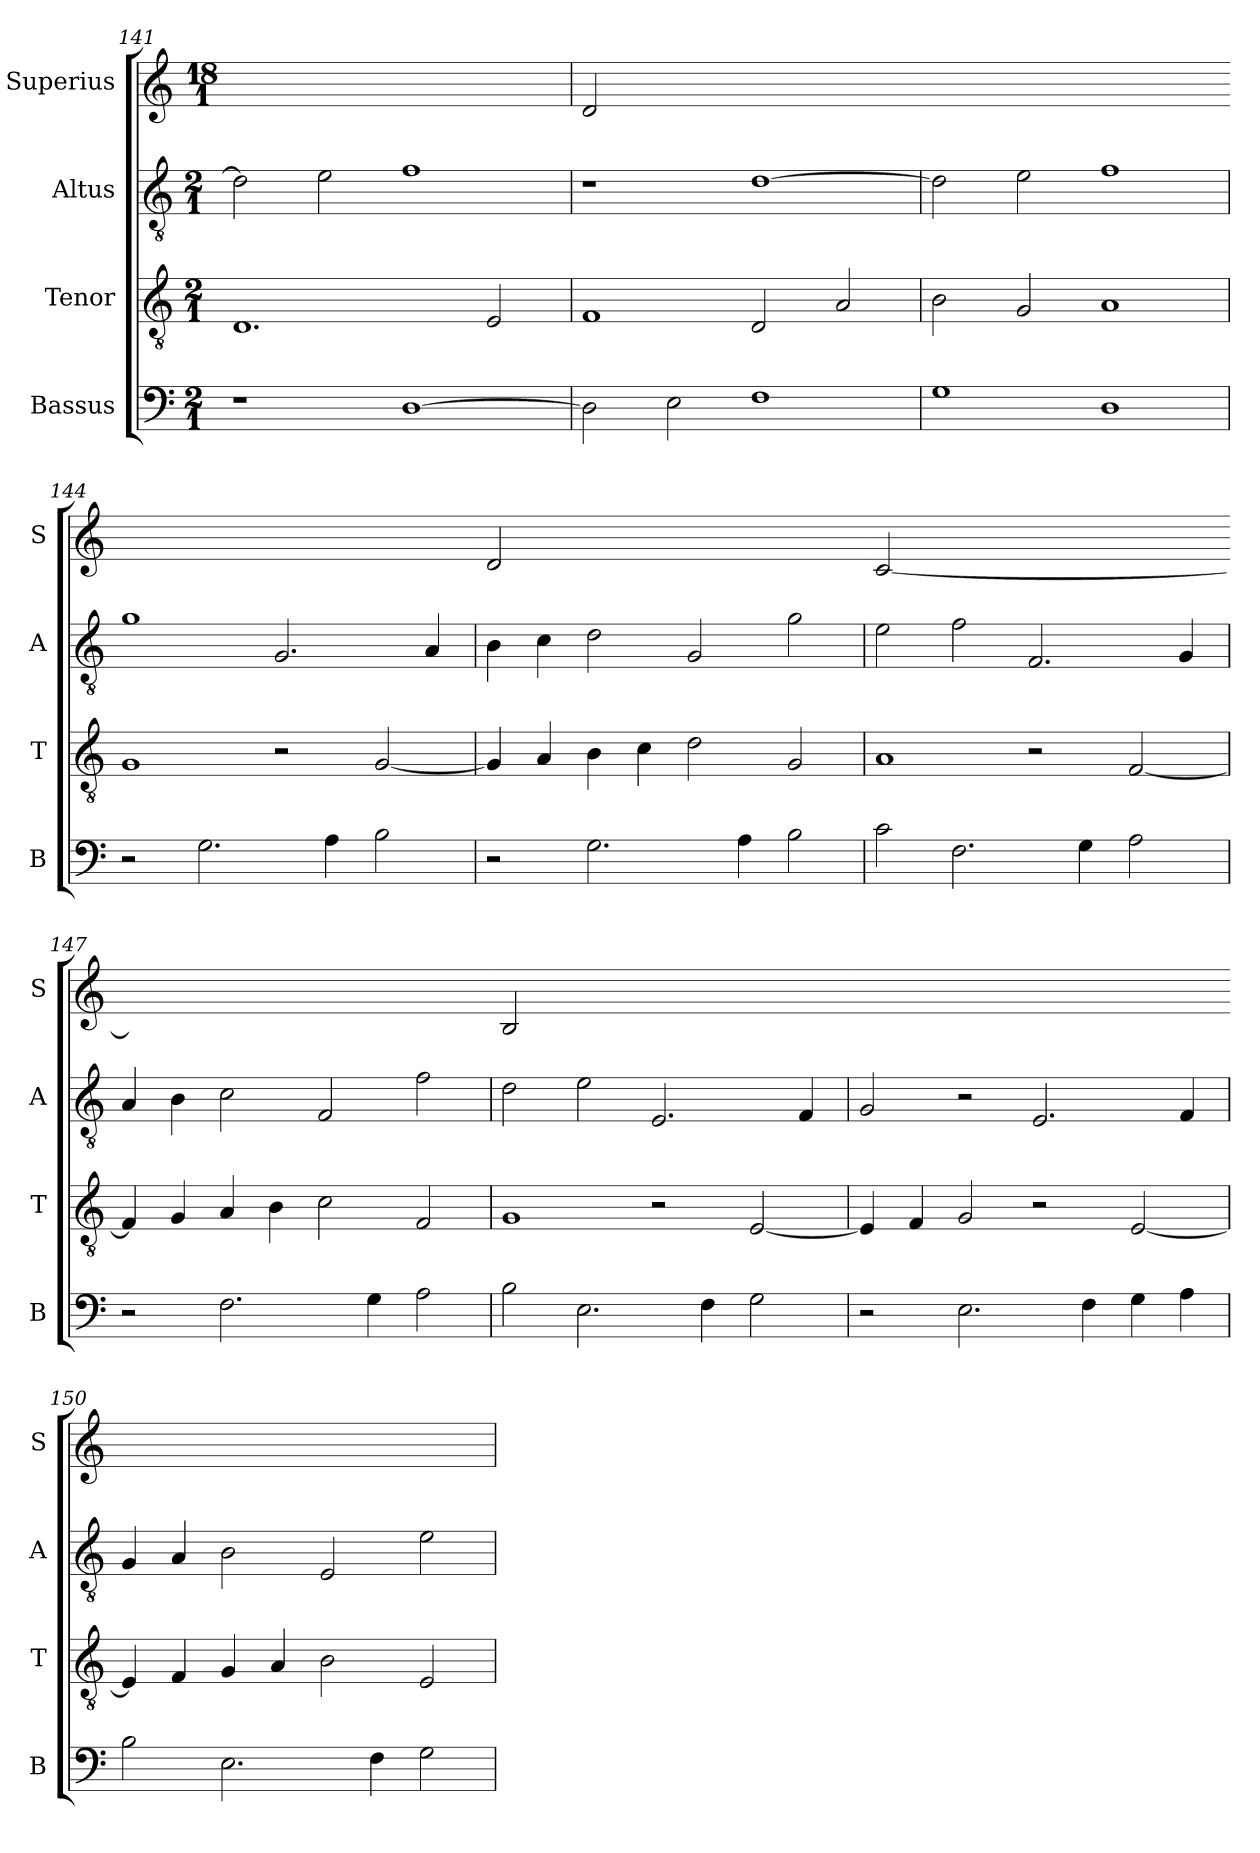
**kern	**kern	**kern	**kern
*part4	*part3	*part2	*part1
*staff4	*staff3	*staff2	*staff1
*I"Bassus	*I"Tenor	*I"Altus	*I"Superius
*I'B	*I'T	*I'A	*I'S
*clefF4	*clefGv2	*clefGv2	*clefG2
*k[]	*k[]	*k[]	*k[]
*M2/1	*M2/1	*M2/1	*M18/1
=141	=141	=141	=141
!	!	!	!LO:N:vis=2
1r	1.D	2d\]	0Ayy]
.	.	2e\	.
[1D	.	1f	.
.	2E/	.	.
=142	=142	=142	=142
!	!	!	!LO:N:vis=2
2D\]	1F	1r	[y0d
2E\	.	.	.
1F	2D/	[1d	.
.	2A/	.	.
=143	=143	=143	=143-
!	!	!	!LO:N:vis=2
1G	2B\	2d\]	0dyy_
.	2G/	2e\	.
1D	1A	1f	.
=144	=144	=144	=144-
!	!	!	!LO:N:vis=2
2r	1G	1g	0dyy]
2.G\	.	.	.
.	2r	2.G/	.
4A\	.	.	.
2B\	[2G/	.	.
.	.	4A/	.
=145	=145	=145	=145-
!	!	!	!LO:N:vis=2
2r	4G/]	4B\	0d
.	4A/	4c\	.
2.G\	4B\	2d\	.
.	4c\	.	.
.	2d\	2G/	.
4A\	.	.	.
2B\	2G/	2g\	.
=146	=146	=146	=146-
!	!	!	!LO:N:vis=2
2c\	1A	2e\	[0c
2.F\	.	2f\	.
.	2r	2.F/	.
4G\	.	.	.
2A\	[2F/	.	.
.	.	4G/	.
=147	=147	=147	=147-
!	!	!	!LO:N:vis=2
2r	4F/]	4A/	0cyy]
.	4G/	4B\	.
2.F\	4A/	2c\	.
.	4B\	.	.
.	2c\	2F/	.
4G\	.	.	.
2A\	2F/	2f\	.
=148	=148	=148	=148-
!	!	!	!LO:N:vis=2
2B\	1G	2d\	[y0B
2.E\	.	2e\	.
.	2r	2.E/	.
4F\	.	.	.
2G\	[2E/	.	.
.	.	4F/	.
=149	=149	=149	=149-
!	!	!	!LO:N:vis=2
2r	4E/]	2G/	0Byy_
.	4F/	.	.
2.E\	2G/	2r	.
.	2r	2.E/	.
4F\	.	.	.
4G\	[2E/	.	.
4A\	.	4F/	.
=150	=150	=150	=150-
!	!	!	!LO:N:vis=2
2B\	4E/]	4G/	0Byy]
.	4F/	4A/	.
2.E\	4G/	2B\	.
.	4A/	.	.
.	2B\	2E/	.
4F\	.	.	.
2G\	2E/	2e\	.
=	=	=	=
*-	*-	*-	*-
